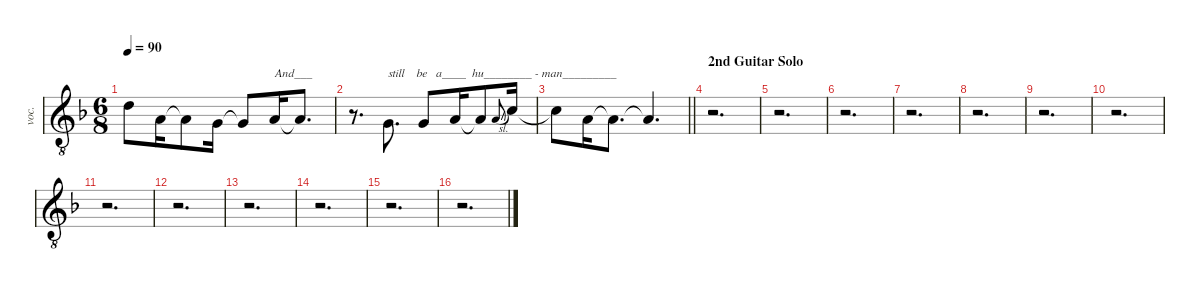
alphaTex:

\defaultSystemsLayout 4
\hideDynamics
\bracketExtendMode nobrackets
\otherSystemsTrackNameOrientation horizontal
\track ("Vocal" "voc.") {defaultSystemsLayout 8 instrument tuba}
\staff {score}
\tuning (E4 B3 G3 D3 A2 E2)
\ts (6 8)
\tempo 90
\clef g2
\ottava 8vb
\ks dminor
3.2{t acc forcenatural}.8{dy f beam Down} 2.3{acc forcenatural}.16{beam Down} 2.3{t acc forcenatural}.8{beam Down} 0.3{acc forcenatural}.16{beam Down} 0.3{t acc forcenatural}.8{beam Up} 2.3{acc forcenatural}.16{txt "And___" beam Up} 2.3{t acc forcenatural}.8{d beam Up} |
r.8{d beam Down} 0.3{acc forcenatural}.8{d txt "still    be   a____  hu________ - man_________" beam Up} 0.3{acc forcenatural}.8{beam Up} 2.3{acc forcenatural}.16{beam Up} 2.3{t acc forcenatural}.8{beam Up} 2.3{sl acc forcenatural}.8{gr onbeat dy mf beam Up} 5.3{acc forcenatural}.16{dy f beam Up} |
\barLineRight lightlight
5.3{t acc forcenatural}.8{beam Down} 2.3{acc forcenatural}.16{beam Down} 2.3{t acc forcenatural}.8{d beam Down} 2.3{t acc forcenatural}.4{d beam Up} |
\section ("" "2nd Guitar Solo")
r.2{d beam Down} |
r.2{d beam Down} |
r.2{d beam Down} |
r.2{d beam Down} |
r.2{d beam Down} |
r.2{d beam Down} |
r.2{d beam Down} |
r.2{d beam Down} |
r.2{d beam Down} |
r.2{d beam Down} |
r.2{d beam Down} |
r.2{d beam Down} |
r.2{d beam Down}
